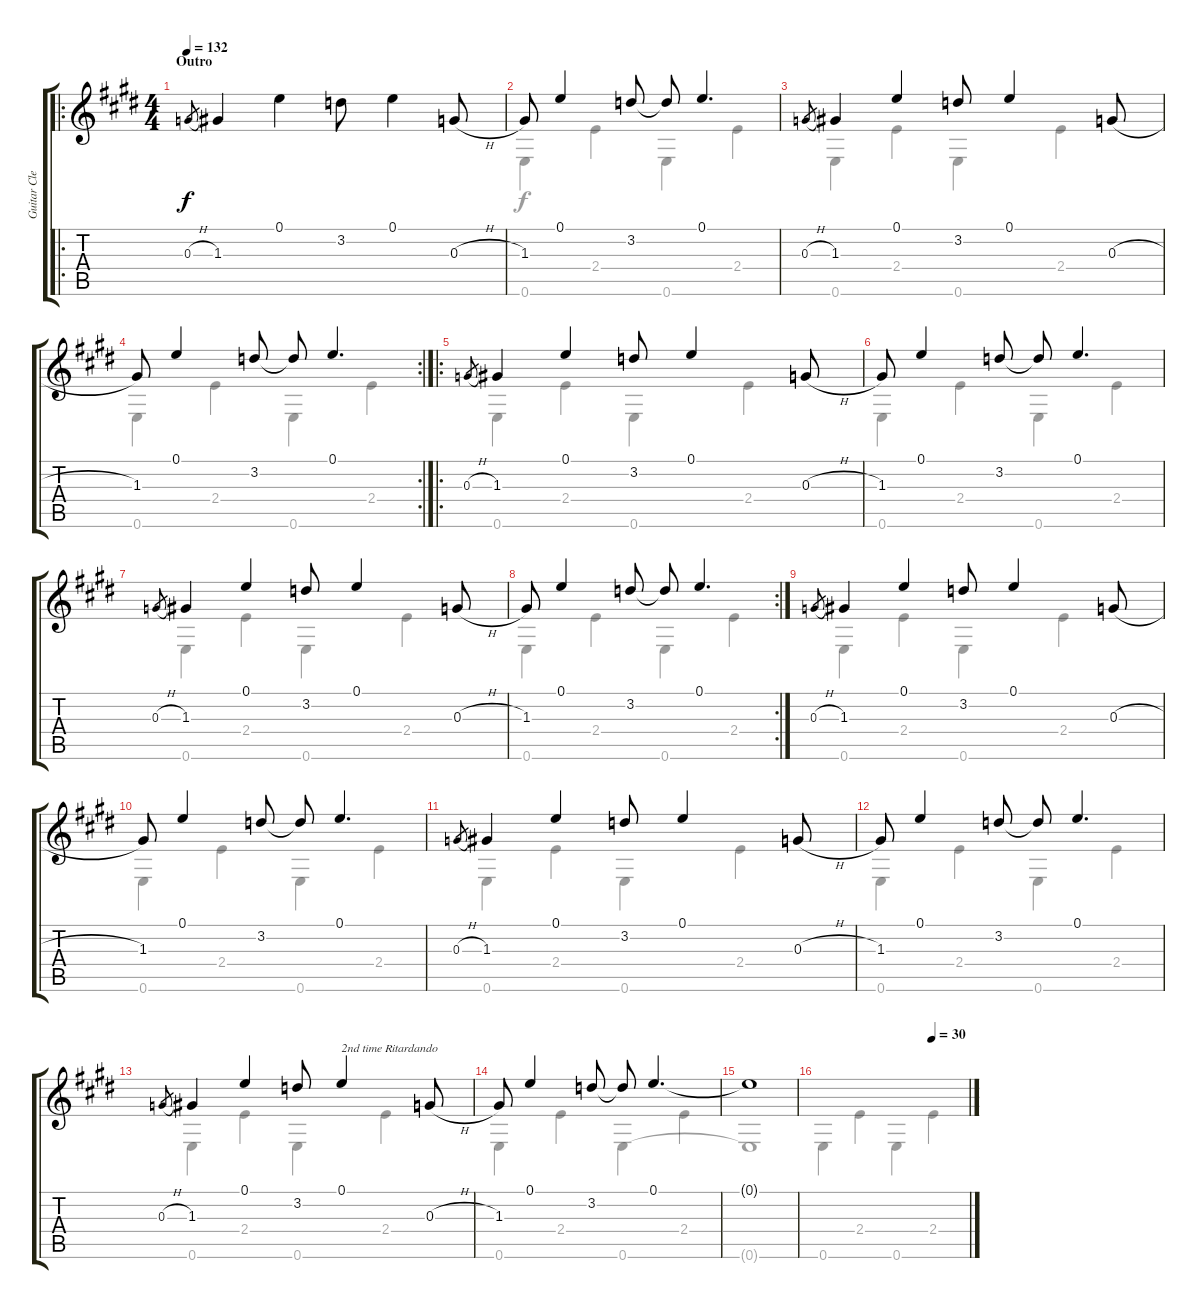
\track ("Guitar Clean Tremolo" "Guitar Cle") {instrument electricguitarclean}
\staff {score tabs}
\tuning (E4 B3 G3 D3 A2 E2) {hide}
\voice
\ro
\ts (4 4)
\section ("" "Outro")
\tempo 132
\clef g2
\ks e
0.3{h}.8{gr dy f} 1.3.4 0.1.4 3.2.8 0.1.4 0.3{h}.8 |
1.3.8 0.1.4 3.2.8 3.2{t}.8 0.1.4{d} |
0.3{h}.8{gr} 1.3.4 0.1.4 3.2.8 0.1.4 0.3{h}.8 |
\rc 2
1.3.8 0.1.4 3.2.8 3.2{t}.8 0.1.4{d} |
\ro
0.3{h}.8{gr} 1.3.4 0.1.4 3.2.8 0.1.4 0.3{h}.8 |
1.3.8 0.1.4 3.2.8 3.2{t}.8 0.1.4{d} |
0.3{h}.8{gr} 1.3.4 0.1.4 3.2.8 0.1.4 0.3{h}.8 |
\rc 2
1.3.8 0.1.4 3.2.8 3.2{t}.8 0.1.4{d} |
0.3{h}.8{gr} 1.3.4 0.1.4 3.2.8 0.1.4 0.3{h}.8 |
1.3.8 0.1.4 3.2.8 3.2{t}.8 0.1.4{d} |
0.3{h}.8{gr} 1.3.4 0.1.4 3.2.8 0.1.4 0.3{h}.8 |
1.3.8 0.1.4 3.2.8 3.2{t}.8 0.1.4{d} |
0.3{h}.8{gr} 1.3.4 0.1.4 3.2.8 0.1.4{txt "2nd time Ritardando"} 0.3{h}.8 |
1.3.8 0.1.4 3.2.8 3.2{t}.8 0.1.4{d} |
0.1{t}.1 |
\tempo (30 0.75)
\voice
\clef g2
\ottava regular
\simile none
\ks e
0.6.4{dy f} 2.4.4 0.6.4 2.4.4 |
0.6.4 2.4.4 0.6.4 2.4.4 |
0.6.4 2.4.4 0.6.4 2.4.4 |
0.6.4 2.4.4 0.6.4 2.4.4 |
0.6.4 2.4.4 0.6.4 2.4.4 |
0.6.4 2.4.4 0.6.4 2.4.4 |
0.6.4 2.4.4 0.6.4 2.4.4 |
0.6.4 2.4.4 0.6.4 2.4.4 |
0.6.4 2.4.4 0.6.4 2.4.4 |
0.6.4 2.4.4 0.6.4 2.4.4 |
0.6.4 2.4.4 0.6.4 2.4.4 |
0.6.4 2.4.4 0.6.4 2.4.4 |
0.6.4 2.4.4 0.6.4 2.4.4 |
0.6.4 2.4.4 0.6.4 2.4.4 |
0.6{t}.1 |
